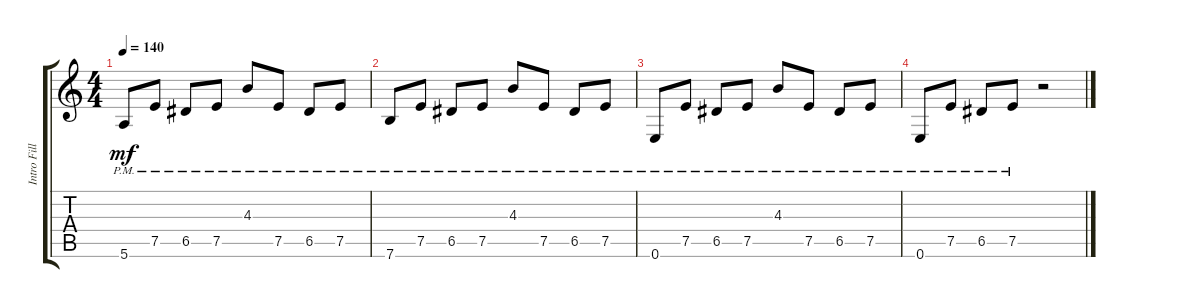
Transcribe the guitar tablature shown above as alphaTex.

\track ("Intro Fill" "Intro Fill") {instrument overdrivenguitar}
\staff {score tabs}
\tuning (E4 B3 G3 D3 A2 E2) {hide}
\ts (4 4)
\tempo 140
\clef g2
\ks c
5.6{pm}.8{dy mf instrument overdrivenguitar} 7.5{pm}.8 6.5{pm}.8 7.5{pm}.8 4.3{pm}.8 7.5{pm}.8 6.5{pm}.8 7.5{pm}.8 |
7.6{pm}.8 7.5{pm}.8 6.5{pm}.8 7.5{pm}.8 4.3{pm}.8 7.5{pm}.8 6.5{pm}.8 7.5{pm}.8 |
0.6{pm}.8 7.5{pm}.8 6.5{pm}.8 7.5{pm}.8 4.3{pm}.8 7.5{pm}.8 6.5{pm}.8 7.5{pm}.8 |
0.6{pm}.8 7.5{pm}.8 6.5{pm}.8 7.5{pm}.8 r.2
